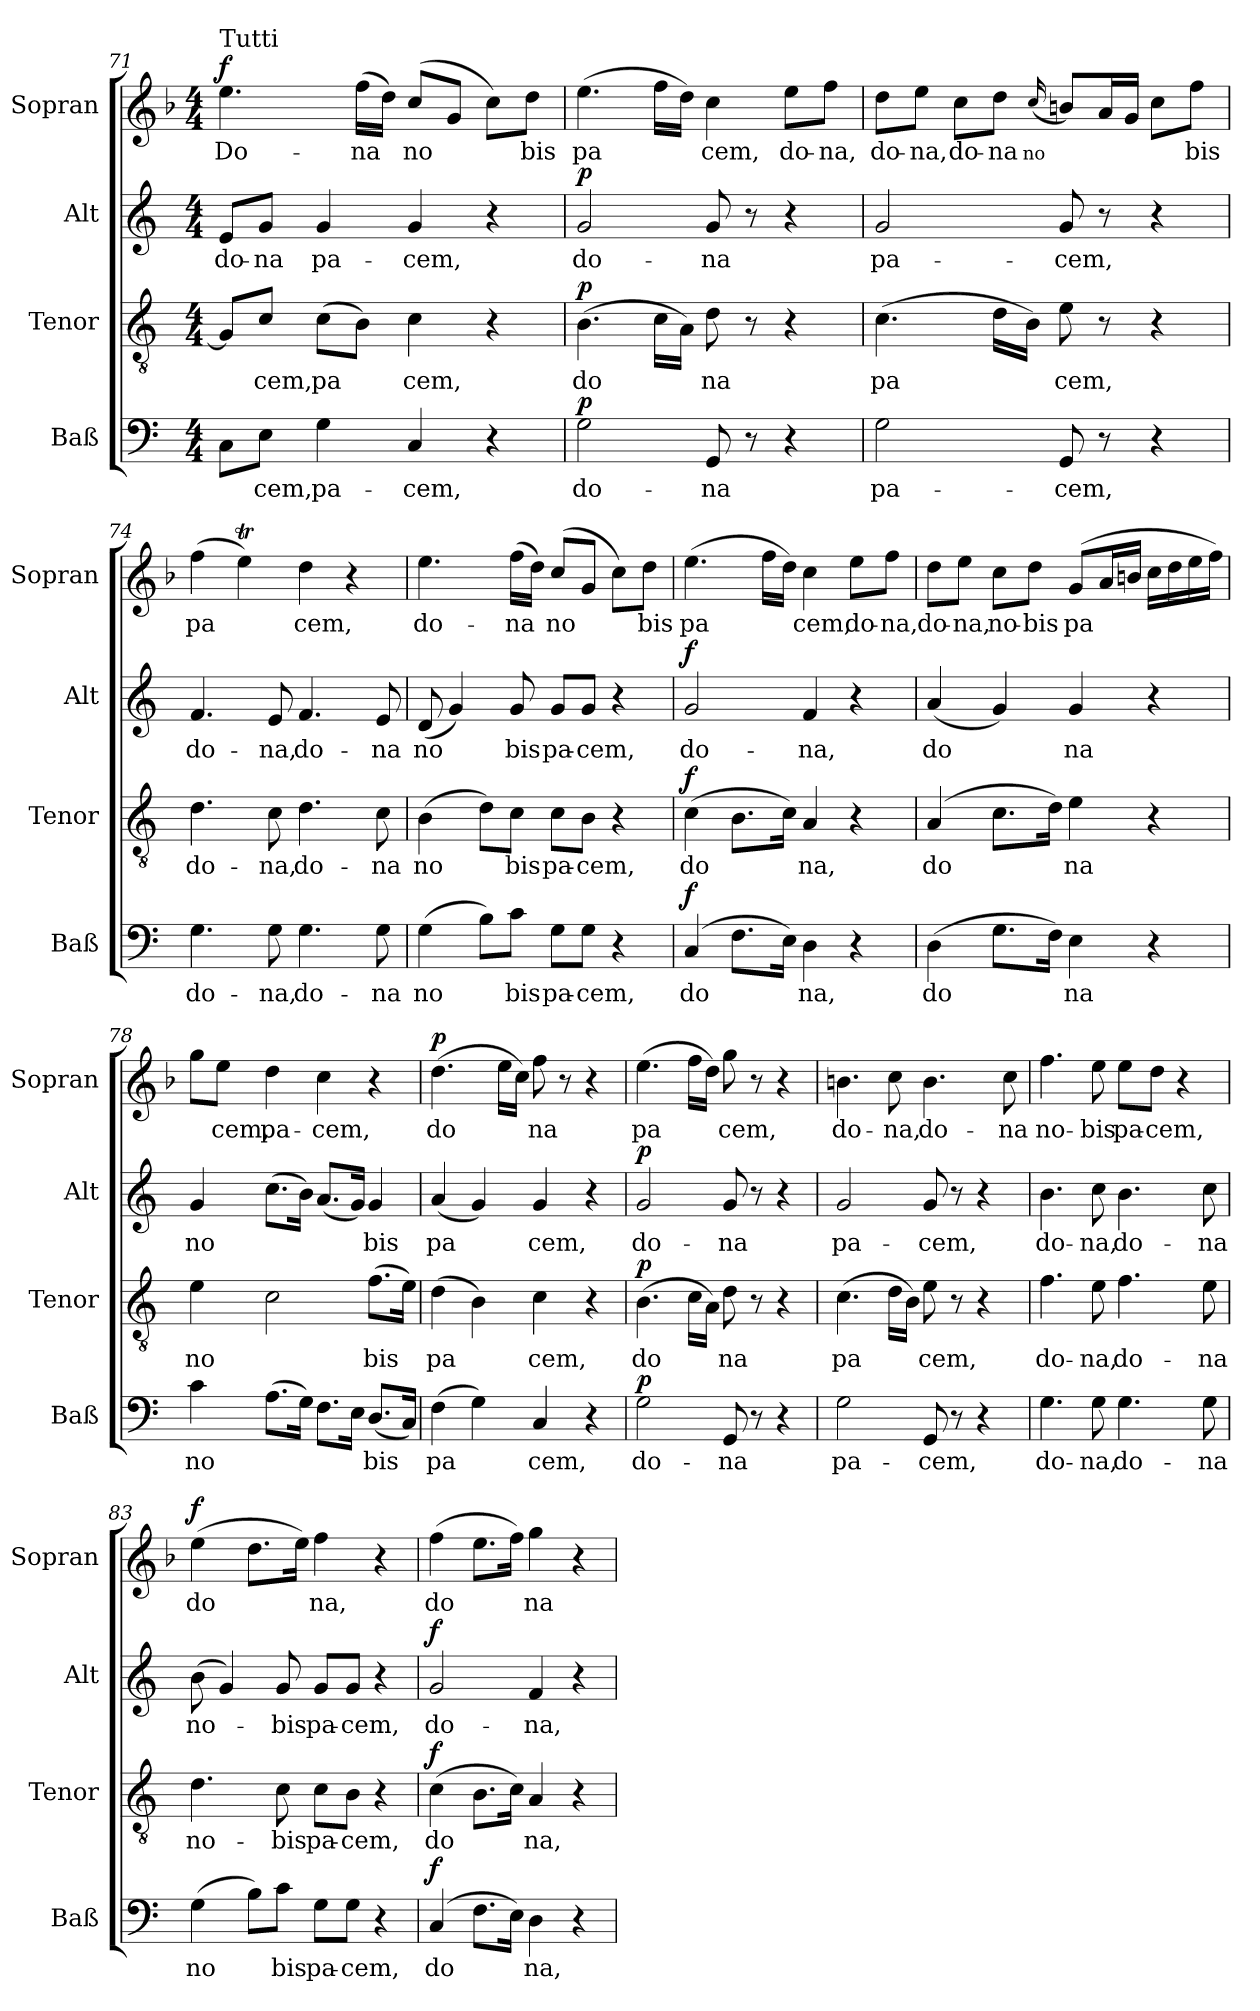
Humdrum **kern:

**kern	**text	**dynam	**kern	**text	**dynam	**kern	**text	**dynam	**kern	**text	**dynam
*part4	*part4	*part4	*part3	*part3	*part3	*part2	*part2	*part2	*part1	*part1	*part1
*staff4	*staff4	*staff4	*staff3	*staff3	*staff3	*staff2	*staff2	*staff2	*staff1	*staff1	*staff1
*I"Baß	*	*	*I"Tenor	*	*	*I"Alt	*	*	*I"Sopran	*	*
*I'Baß	*	*	*I'Tenor	*	*	*I'Alt	*	*	*I'Sopran	*	*
*clefF4	*	*	*clefGv2	*	*	*clefG2	*	*	*clefG2	*	*
*k[]	*	*	*k[]	*	*	*k[]	*	*	*k[b-]	*	*
*M4/4	*	*	*M4/4	*	*	*M4/4	*	*	*M4/4	*	*
=71	=71	=71	=71	=71	=71	=71	=71	=71	=71	=71	=71
!	!	!	!	!	!	!	!	!	!LO:TX:a:t=Tutti	!	!
!	!LO:LY:b	!	!	!LO:LY:b	!	!	!LO:LY:b	!	!	!LO:LY:b	!LO:DY:a
8CL	_-	.	8GL]	_-	.	8eL	do-	.	4.ee	Do-	f
!	!LO:LY:b	!	!	!LO:LY:b	!	!	!LO:LY:b	!	!	!	!
8EJ	-cem,	.	8cJ	-cem,	.	8gJ	-na	.	.	.	.
!	!LO:LY:b	!	!	!LO:LY:b	!	!	!LO:LY:b	!	!	!	!
4G	pa-	.	(>8cL	pa	.	4g	pa-	.	.	.	.
!	!	!	!	!	!	!	!	!	!	!LO:LY:b	!
.	.	.	8BJ)	.	.	.	.	.	(>16ffLL	-na	.
.	.	.	.	.	.	.	.	.	16ddJJ)	.	.
!	!LO:LY:b	!	!	!LO:LY:b	!	!	!LO:LY:b	!	!	!LO:LY:b	!
4C	-cem,	.	4c	cem,	.	4g	-cem,	.	(<8ccL	no	.
.	.	.	.	.	.	.	.	.	8gJ	.	.
4r	.	.	4r	.	.	4r	.	.	8ccL)	.	.
!	!	!	!	!	!	!	!	!	!	!LO:LY:b	!
.	.	.	.	.	.	.	.	.	8ddJ	bis	.
=72	=72	=72	=72	=72	=72	=72	=72	=72	=72	=72	=72
!	!LO:LY:b	!LO:DY:a	!	!LO:LY:b	!LO:DY:a	!	!LO:LY:b	!LO:DY:a	!	!LO:LY:b	!
2G	do-	p	(>4.B	do	p	2g	do-	p	(>4.ee	pa	.
.	.	.	16cLL	.	.	.	.	.	16ffLL	.	.
.	.	.	16AJJ)	.	.	.	.	.	16ddJJ)	.	.
!	!LO:LY:b	!	!	!LO:LY:b	!	!	!LO:LY:b	!	!	!LO:LY:b	!
8GG	-na	.	8d	na	.	8g	-na	.	4cc	cem,	.
8r	.	.	8r	.	.	8r	.	.	.	.	.
!	!	!	!	!	!	!	!	!	!	!LO:LY:b	!
4r	.	.	4r	.	.	4r	.	.	8eeL	do-	.
!	!	!	!	!	!	!	!	!	!	!LO:LY:b	!
.	.	.	.	.	.	.	.	.	8ffJ	-na,	.
!!LO:LB:g=z
=73	=73	=73	=73	=73	=73	=73	=73	=73	=73	=73	=73
!	!LO:LY:b	!	!	!LO:LY:b	!	!	!LO:LY:b	!	!	!LO:LY:b	!
2G	pa-	.	(>4.c	pa	.	2g	pa-	.	8ddL	do-	.
!	!	!	!	!	!	!	!	!	!	!LO:LY:b	!
.	.	.	.	.	.	.	.	.	8eeJ	-na,	.
!	!	!	!	!	!	!	!	!	!	!LO:LY:b	!
.	.	.	.	.	.	.	.	.	8ccL	do-	.
!	!	!	!	!	!	!	!	!	!	!LO:LY:b	!
.	.	.	16dLL	.	.	.	.	.	8ddJ	-na	.
.	.	.	16BJJ)	.	.	.	.	.	.	.	.
!	!	!	!	!	!	!	!	!	!	!LO:LY:b	!
.	.	.	.	.	.	.	.	.	(16qqcc/	no	.
!	!LO:LY:b	!	!	!LO:LY:b	!	!	!LO:LY:b	!	!	!	!
8GG	-cem,	.	8e	cem,	.	8g	-cem,	.	8bnL)	.	.
8r	.	.	8r	.	.	8r	.	.	16aL	.	.
.	.	.	.	.	.	.	.	.	16gJJ	.	.
4r	.	.	4r	.	.	4r	.	.	8ccL	.	.
!	!	!	!	!	!	!	!	!	!	!LO:LY:b	!
.	.	.	.	.	.	.	.	.	8ffJ	bis	.
=74	=74	=74	=74	=74	=74	=74	=74	=74	=74	=74	=74
!	!LO:LY:b	!	!	!LO:LY:b	!	!	!LO:LY:b	!	!	!LO:LY:b	!
4.G	do-	.	4.d	do-	.	4.f	do-	.	(>4ff	pa	.
.	.	.	.	.	.	.	.	.	4eet)	.	.
!	!LO:LY:b	!	!	!LO:LY:b	!	!	!LO:LY:b	!	!	!	!
8G	-na,	.	8c	-na,	.	8e	-na,	.	.	.	.
!	!LO:LY:b	!	!	!LO:LY:b	!	!	!LO:LY:b	!	!	!LO:LY:b	!
4.G	do-	.	4.d	do-	.	4.f	do-	.	4dd	cem,	.
.	.	.	.	.	.	.	.	.	4r	.	.
!	!LO:LY:b	!	!	!LO:LY:b	!	!	!LO:LY:b	!	!	!	!
8G	-na	.	8c	-na	.	8e	-na	.	.	.	.
=75	=75	=75	=75	=75	=75	=75	=75	=75	=75	=75	=75
!	!LO:LY:b	!	!	!LO:LY:b	!	!	!LO:LY:b	!	!	!LO:LY:b	!
(>4G	no	.	(>4B	no	.	(<8d	no	.	4.ee	do-	.
.	.	.	.	.	.	4g)	.	.	.	.	.
8BL)	.	.	8dL)	.	.	.	.	.	.	.	.
!	!LO:LY:b	!	!	!LO:LY:b	!	!	!LO:LY:b	!	!	!LO:LY:b	!
8cJ	bis	.	8cJ	bis	.	8g	bis	.	(>16ffLL	-na	.
.	.	.	.	.	.	.	.	.	16ddJJ)	.	.
!	!LO:LY:b	!	!	!LO:LY:b	!	!	!LO:LY:b	!	!	!LO:LY:b	!
8GL	pa-	.	8cL	pa-	.	8gL	pa-	.	(<8ccL	no	.
!	!LO:LY:b	!	!	!LO:LY:b	!	!	!LO:LY:b	!	!	!	!
8GJ	-cem,	.	8BJ	-cem,	.	8gJ	-cem,	.	8gJ	.	.
4r	.	.	4r	.	.	4r	.	.	8ccL)	.	.
!	!	!	!	!	!	!	!	!	!	!LO:LY:b	!
.	.	.	.	.	.	.	.	.	8ddJ	bis	.
!!LO:LB:g=z
=76	=76	=76	=76	=76	=76	=76	=76	=76	=76	=76	=76
!	!LO:LY:b	!LO:DY:b	!	!LO:LY:b	!LO:DY:a	!	!LO:LY:b	!LO:DY:b	!	!LO:LY:b	!
(>4C	do	f	(>4c	do	f	2g	do-	f	(>4.ee	pa	.
8.FL	.	.	8.BL	.	.	.	.	.	.	.	.
.	.	.	.	.	.	.	.	.	16ffLL	.	.
16EJk)	.	.	16cJk)	.	.	.	.	.	16ddJJ)	.	.
!	!LO:LY:b	!	!	!LO:LY:b	!	!	!LO:LY:b	!	!	!LO:LY:b	!
4D	na,	.	4A	na,	.	4f	-na,	.	4cc	cem,	.
!	!	!	!	!	!	!	!	!	!	!LO:LY:b	!
4r	.	.	4r	.	.	4r	.	.	8eeL	do-	.
!	!	!	!	!	!	!	!	!	!	!LO:LY:b	!
.	.	.	.	.	.	.	.	.	8ffJ	-na,	.
=77	=77	=77	=77	=77	=77	=77	=77	=77	=77	=77	=77
!	!LO:LY:b	!	!	!LO:LY:b	!	!	!LO:LY:b	!	!	!LO:LY:b	!
(>4D	do	.	(>4A	do	.	(<4a	do	.	8ddL	do-	.
!	!	!	!	!	!	!	!	!	!	!LO:LY:b	!
.	.	.	.	.	.	.	.	.	8eeJ	-na,	.
!	!	!	!	!	!	!	!	!	!	!LO:LY:b	!
8.GL	.	.	8.cL	.	.	4g)	.	.	8ccL	no-	.
!	!	!	!	!	!	!	!	!	!	!LO:LY:b	!
.	.	.	.	.	.	.	.	.	8ddJ	-bis	.
16FJk)	.	.	16dJk)	.	.	.	.	.	.	.	.
!	!LO:LY:b	!	!	!LO:LY:b	!	!	!LO:LY:b	!	!	!LO:LY:b	!
4E	na	.	4e	na	.	4g	na	.	(>8gL	pa	.
.	.	.	.	.	.	.	.	.	16aL	.	.
.	.	.	.	.	.	.	.	.	16bnJJ	.	.
4r	.	.	4r	.	.	4r	.	.	16ccLL	.	.
.	.	.	.	.	.	.	.	.	16dd	.	.
.	.	.	.	.	.	.	.	.	16ee	.	.
.	.	.	.	.	.	.	.	.	16ffJJ)	.	.
=78	=78	=78	=78	=78	=78	=78	=78	=78	=78	=78	=78
!	!LO:LY:b	!	!	!LO:LY:b	!	!	!LO:LY:b	!	!	!LO:LY:b	!
4c	no	.	4e	no	.	4g	no	.	8ggL	_-	.
!	!	!	!	!	!	!	!	!	!	!LO:LY:b	!
.	.	.	.	.	.	.	.	.	8eeJ	-cem,	.
!	!	!	!	!	!	!	!	!	!	!LO:LY:b	!
(>8.AL	.	.	2c	.	.	(>8.ccL	.	.	4dd	pa-	.
16GJk)	.	.	.	.	.	16bJk)	.	.	.	.	.
!	!	!	!	!	!	!	!	!	!	!LO:LY:b	!
8.FL	.	.	.	.	.	(<8.aL	.	.	4cc	-cem,	.
16EJk	.	.	.	.	.	16gJk)	.	.	.	.	.
!	!LO:LY:b	!	!	!LO:LY:b	!	!	!LO:LY:b	!	!	!	!
(<8.DL	bis	.	(>8.fL	bis	.	4g	bis	.	4r	.	.
16CJk)	.	.	16eJk)	.	.	.	.	.	.	.	.
!!LO:LB:g=z
=79	=79	=79	=79	=79	=79	=79	=79	=79	=79	=79	=79
!	!LO:LY:b	!	!	!LO:LY:b	!	!	!LO:LY:b	!	!	!LO:LY:b	!LO:DY:a
(>4F	pa	.	(>4d	pa	.	(<4a	pa	.	(>4.dd	do	p
4G)	.	.	4B)	.	.	4g)	.	.	.	.	.
.	.	.	.	.	.	.	.	.	16eeLL	.	.
.	.	.	.	.	.	.	.	.	16ccJJ)	.	.
!	!LO:LY:b	!	!	!LO:LY:b	!	!	!LO:LY:b	!	!	!LO:LY:b	!
4C	cem,	.	4c	cem,	.	4g	cem,	.	8ff	na	.
.	.	.	.	.	.	.	.	.	8r	.	.
4r	.	.	4r	.	.	4r	.	.	4r	.	.
=80	=80	=80	=80	=80	=80	=80	=80	=80	=80	=80	=80
!	!LO:LY:b	!LO:DY:a	!	!LO:LY:b	!LO:DY:a	!	!LO:LY:b	!LO:DY:a	!	!LO:LY:b	!
2G	do-	p	(>4.B	do	p	2g	do-	p	(>4.ee	pa	.
.	.	.	16cLL	.	.	.	.	.	16ffLL	.	.
.	.	.	16AJJ)	.	.	.	.	.	16ddJJ)	.	.
!	!LO:LY:b	!	!	!LO:LY:b	!	!	!LO:LY:b	!	!	!LO:LY:b	!
8GG	-na	.	8d	na	.	8g	-na	.	8gg	cem,	.
8r	.	.	8r	.	.	8r	.	.	8r	.	.
4r	.	.	4r	.	.	4r	.	.	4r	.	.
=81	=81	=81	=81	=81	=81	=81	=81	=81	=81	=81	=81
!	!LO:LY:b	!	!	!LO:LY:b	!	!	!LO:LY:b	!	!	!LO:LY:b	!
2G	pa-	.	(>4.c	pa	.	2g	pa-	.	4.bn	do-	.
!	!	!	!	!	!	!	!	!	!	!LO:LY:b	!
.	.	.	16dLL	.	.	.	.	.	8cc	-na,	.
.	.	.	16BJJ)	.	.	.	.	.	.	.	.
!	!LO:LY:b	!	!	!LO:LY:b	!	!	!LO:LY:b	!	!	!LO:LY:b	!
8GG	-cem,	.	8e	cem,	.	8g	-cem,	.	4.b	do-	.
8r	.	.	8r	.	.	8r	.	.	.	.	.
4r	.	.	4r	.	.	4r	.	.	.	.	.
!	!	!	!	!	!	!	!	!	!	!LO:LY:b	!
.	.	.	.	.	.	.	.	.	8cc	-na	.
!!LO:LB:g=z
=82	=82	=82	=82	=82	=82	=82	=82	=82	=82	=82	=82
!	!LO:LY:b	!	!	!LO:LY:b	!	!	!LO:LY:b	!	!	!LO:LY:b	!
4.G	do-	.	4.f	do-	.	4.b	do-	.	4.ff	no-	.
!	!LO:LY:b	!	!	!LO:LY:b	!	!	!LO:LY:b	!	!	!LO:LY:b	!
8G	-na,	.	8e	-na,	.	8cc	-na,	.	8ee	-bis	.
!	!LO:LY:b	!	!	!LO:LY:b	!	!	!LO:LY:b	!	!	!LO:LY:b	!
4.G	do-	.	4.f	do-	.	4.b	do-	.	8eeL	pa-	.
!	!	!	!	!	!	!	!	!	!	!LO:LY:b	!
.	.	.	.	.	.	.	.	.	8ddJ	-cem,	.
.	.	.	.	.	.	.	.	.	4r	.	.
!	!LO:LY:b	!	!	!LO:LY:b	!	!	!LO:LY:b	!	!	!	!
8G	-na	.	8e	-na	.	8cc	-na	.	.	.	.
=83	=83	=83	=83	=83	=83	=83	=83	=83	=83	=83	=83
!	!LO:LY:b	!	!	!LO:LY:b	!	!	!LO:LY:b	!	!	!LO:LY:b	!LO:DY:a
(>4G	no	.	4.d	no-	.	(<8b	no-	.	(>4ee	do	f
.	.	.	.	.	.	4g)	.	.	.	.	.
8BL)	.	.	.	.	.	.	.	.	8.ddL	.	.
!	!LO:LY:b	!	!	!LO:LY:b	!	!	!LO:LY:b	!	!	!	!
8cJ	bis	.	8c	-bis	.	8g	-bis	.	.	.	.
.	.	.	.	.	.	.	.	.	16eeJk)	.	.
!	!LO:LY:b	!	!	!LO:LY:b	!	!	!LO:LY:b	!	!	!LO:LY:b	!
8GL	pa-	.	8cL	pa-	.	8gL	pa-	.	4ff	na,	.
!	!LO:LY:b	!	!	!LO:LY:b	!	!	!LO:LY:b	!	!	!	!
8GJ	-cem,	.	8BJ	-cem,	.	8gJ	-cem,	.	.	.	.
4r	.	.	4r	.	.	4r	.	.	4r	.	.
=84	=84	=84	=84	=84	=84	=84	=84	=84	=84	=84	=84
!	!LO:LY:b	!LO:DY:a	!	!LO:LY:b	!LO:DY:a	!	!LO:LY:b	!LO:DY:a	!	!LO:LY:b	!
(>4C	do	f	(>4c	do	f	2g	do-	f	(>4ff	do	.
8.FL	.	.	8.BL	.	.	.	.	.	8.eeL	.	.
16EJk)	.	.	16cJk)	.	.	.	.	.	16ffJk)	.	.
!	!LO:LY:b	!	!	!LO:LY:b	!	!	!LO:LY:b	!	!	!LO:LY:b	!
4D	na,	.	4A	na,	.	4f	-na,	.	4gg	na	.
4r	.	.	4r	.	.	4r	.	.	4r	.	.
=	=	=	=	=	=	=	=	=	=	=	=
*-	*-	*-	*-	*-	*-	*-	*-	*-	*-	*-	*-
